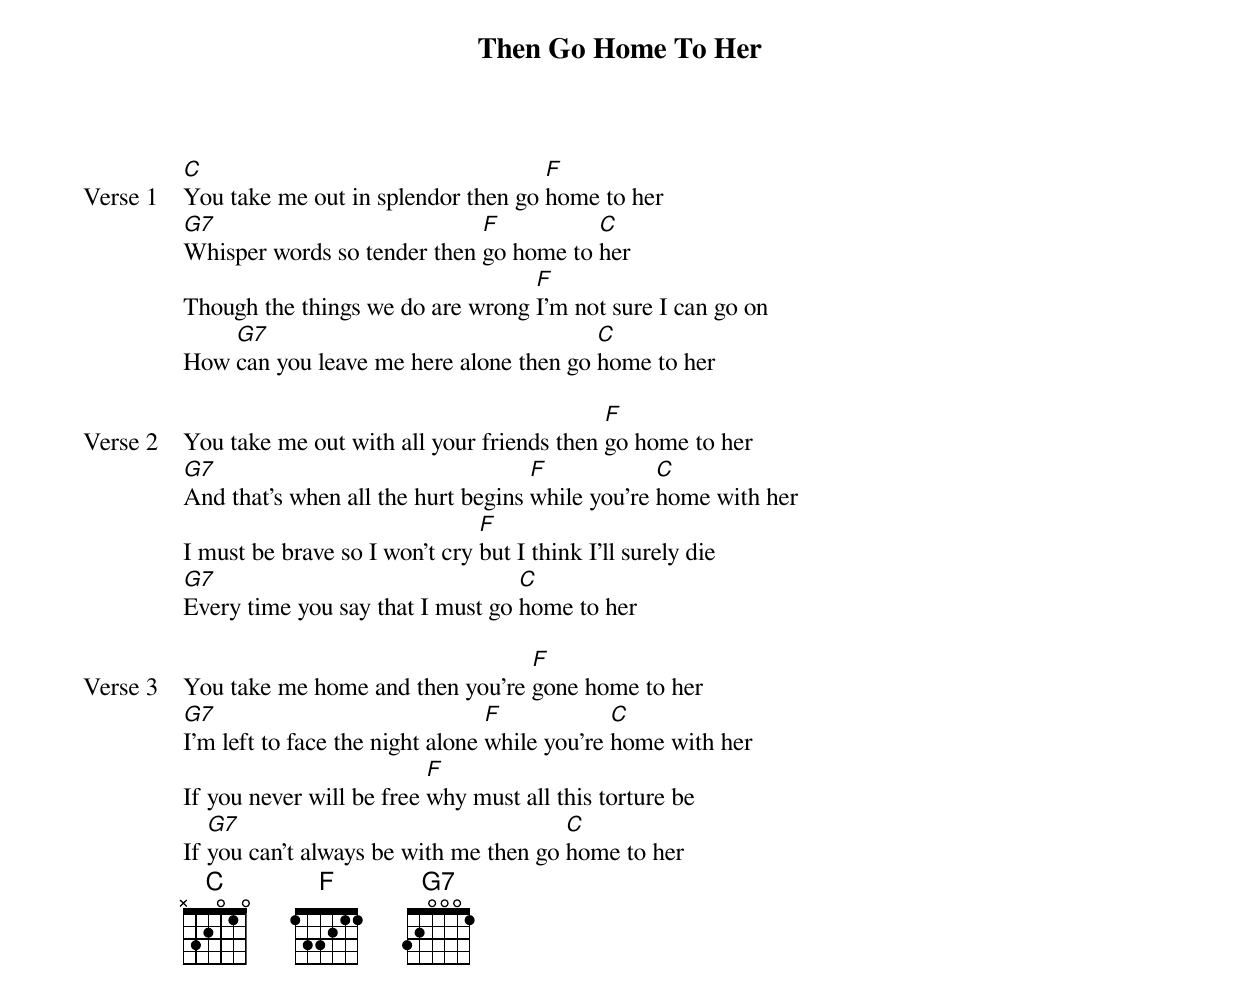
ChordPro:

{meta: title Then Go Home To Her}
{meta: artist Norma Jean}
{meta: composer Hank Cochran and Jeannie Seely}
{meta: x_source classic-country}
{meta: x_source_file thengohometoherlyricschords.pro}
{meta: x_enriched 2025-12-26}

{start_of_verse: Verse 1}
[C]You take me out in splendor then go [F]home to her
[G7]Whisper words so tender then [F]go home to [C]her
Though the things we do are wrong [F]I'm not sure I can go on
How [G7]can you leave me here alone then go [C]home to her
{end_of_verse}

{start_of_verse: Verse 2}
You take me out with all your friends then [F]go home to her
[G7]And that's when all the hurt begins [F]while you're [C]home with her
I must be brave so I won't cry [F]but I think I'll surely die
[G7]Every time you say that I must go [C]home to her
{end_of_verse}

{start_of_verse: Verse 3}
You take me home and then you're [F]gone home to her
[G7]I'm left to face the night alone [F]while you're [C]home with her
If you never will be free [F]why must all this torture be
If [G7]you can't always be with me then go [C]home to her
{end_of_verse}
